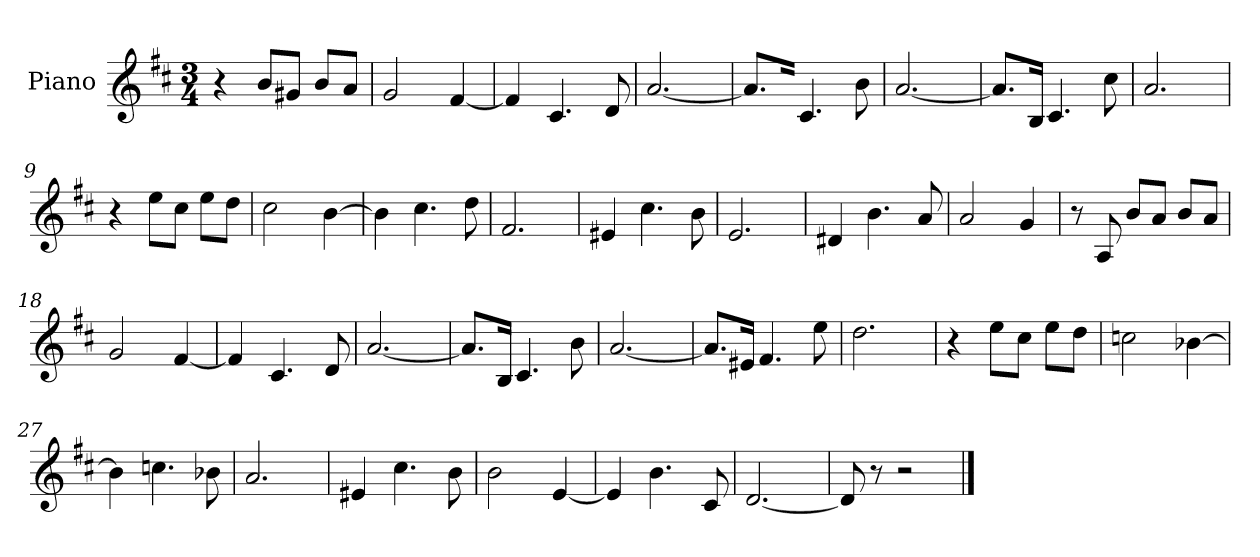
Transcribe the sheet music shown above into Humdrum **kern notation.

**kern
*part1
*staff1
*I"Piano
*I'Pno.
*clefG2
*k[f#c#]
*M3/4
=1
4r
8b/L
8g#X/J
8b/L
8a/J
=2
2g/
[4f#/
=3
4f#/]
4.c#/
8d/
=4
[2.a/
=5
8.a/L]
16B/Jkyy
4.c#/
8b\
=6
[2.a/
=7
8.a/L]
16B/Jk
4.c#/
8cc#\
=8
2.a/
=9
4r
8ee\L
8cc#\J
8ee\L
8dd\J
=10
2cc#\
[4b\
=11
4b\]
4.cc#\
8dd\
!!LO:LB:g=z
=12
2.f#/
=13
4e#X/
4.cc#\
8b\
=14
2.e/
=15
4d#X/
4.b\
8a/
=16
2a/
4g/
=17
8r
8A/
8b/L
8a/J
8b/L
8a/J
=18
2g/
[4f#/
=19
4f#/]
4.c#/
8d/
=20
[2.a/
=21
8.a/L]
16B/Jk
4.c#/
8b\
=22
[2.a/
=23
8.a/L]
16e#X/Jk
4.f#/
8ee\
!!LO:LB:g=z
=24
2.dd\
=25
4r
8ee\L
8cc#\J
8ee\L
8dd\J
=26
2ccn\
[4b-X\
=27
4b-\]
4.ccn\
8b-X\
=28
2.a/
=29
4e#X/
4.cc#\
8b\
=30
2b\
[4e/
=31
4e/]
4.b\
8c#/
=32
[2.d/
=33
8d/]
8r
2r
==
*-
